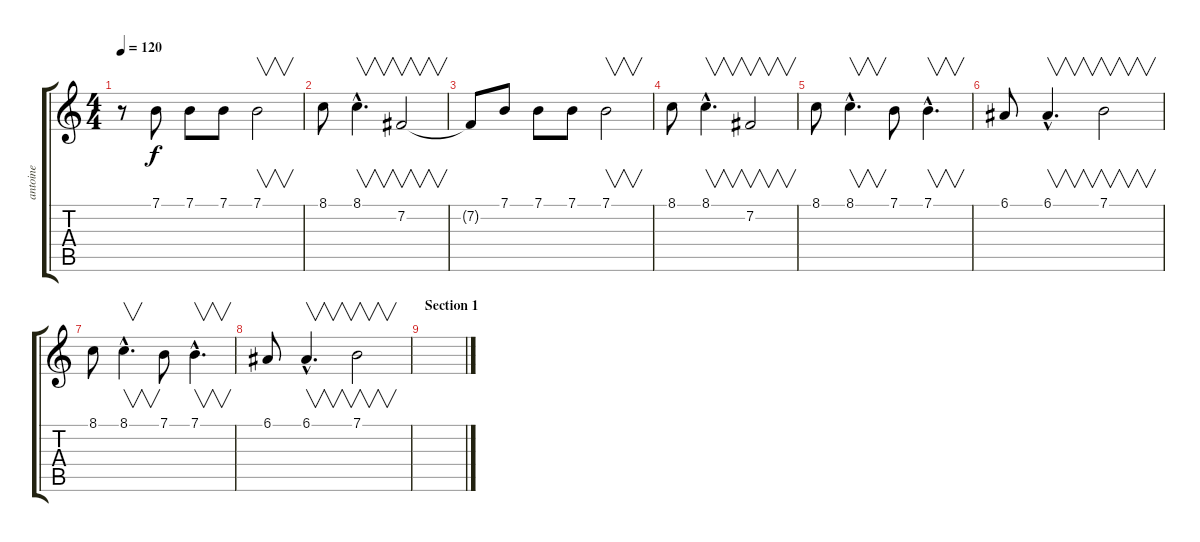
\track ("antoine" "antoine") {instrument violin}
\staff {score tabs}
\tuning (E4 B3 G3 D3 A2 E2) {hide}
\ts (4 4)
\tempo 120
\clef g2
\ks c
r.8{dy f} 7.1.8 7.1.8 7.1.8 7.1.2{v} |
8.1.8 8.1{hac}.4{v d} 7.2.2{v} |
7.2{t}.8 7.1.8 7.1.8 7.1.8 7.1.2{v} |
8.1.8 8.1{hac}.4{v d} 7.2.2{v} |
8.1.8 8.1{hac}.4{v d} 7.1.8 7.1{hac}.4{v d} |
6.1.8 6.1{hac}.4{v d} 7.1.2{v} |
8.1.8 8.1{hac}.4{v d} 7.1.8 7.1{hac}.4{v d} |
6.1.8 6.1{hac}.4{v d} 7.1.2{v} |
\section ("" "Section 1")
